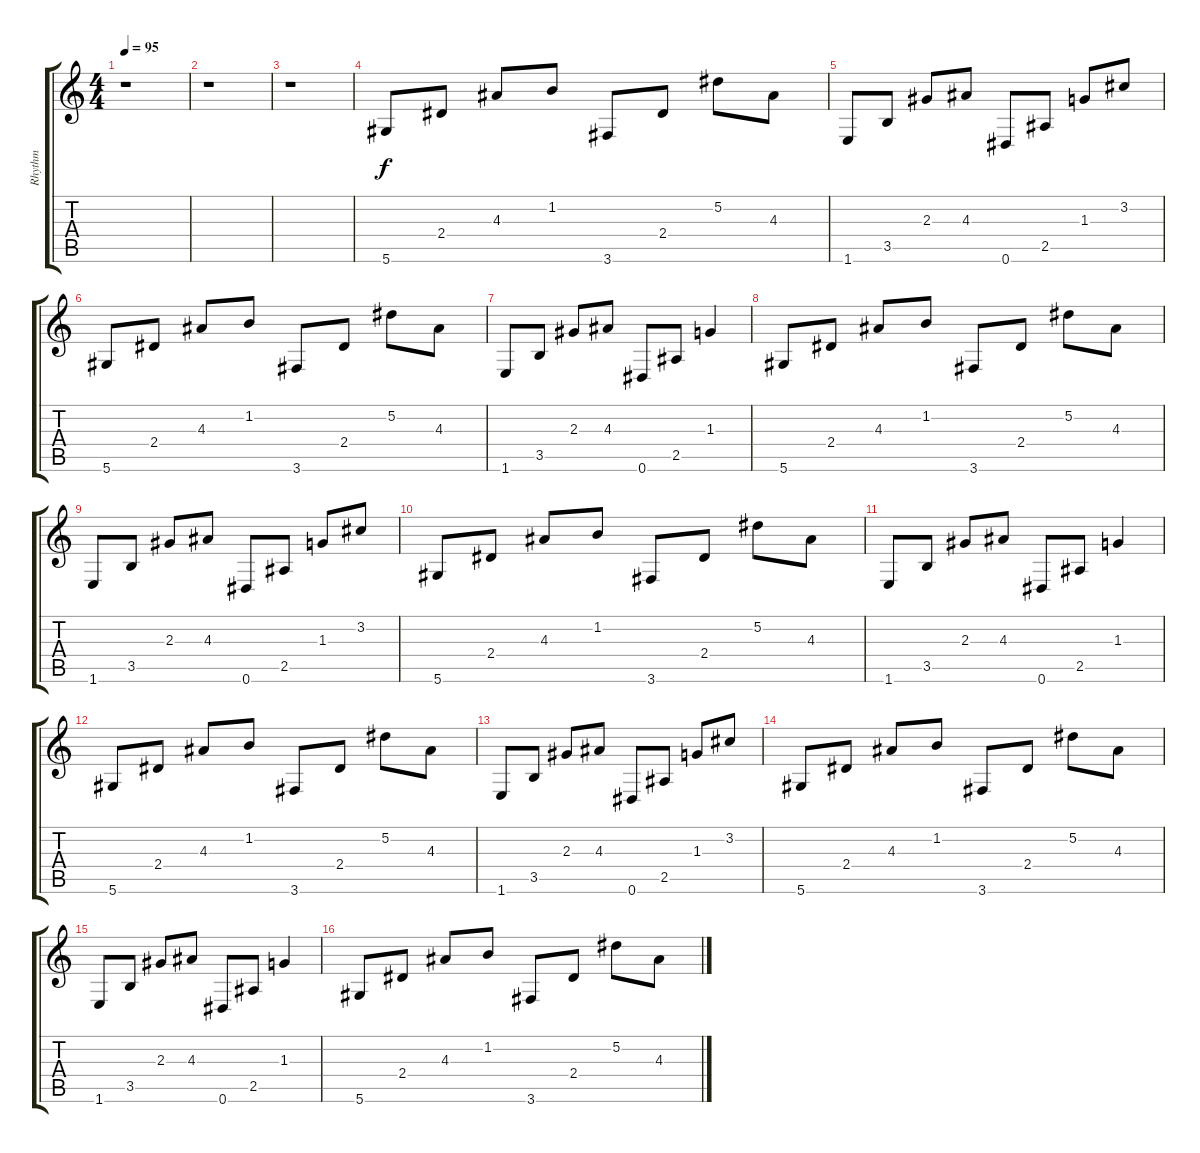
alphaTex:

\track ("Rhythm" "Rhythm") {instrument electricguitarjazz}
\staff {score tabs}
\tuning (Eb4 Bb3 Gb3 Db3 Ab2 Eb2) {hide}
\ts (4 4)
\tempo 95
\clef g2
\ks c
r.1{dy f} |
r.1 |
r.1 |
5.6.8 2.4.8 4.3.8 1.2.8 3.6.8 2.4.8 5.2.8 4.3.8 |
1.6.8 3.5.8 2.3.8 4.3.8 0.6.8 2.5.8 1.3.8 3.2.8 |
5.6.8 2.4.8 4.3.8 1.2.8 3.6.8 2.4.8 5.2.8 4.3.8 |
1.6.8 3.5.8 2.3.8 4.3.8 0.6.8 2.5.8 1.3.4 |
5.6.8 2.4.8 4.3.8 1.2.8 3.6.8 2.4.8 5.2.8 4.3.8 |
1.6.8 3.5.8 2.3.8 4.3.8 0.6.8 2.5.8 1.3.8 3.2.8 |
5.6.8 2.4.8 4.3.8 1.2.8 3.6.8 2.4.8 5.2.8 4.3.8 |
1.6.8 3.5.8 2.3.8 4.3.8 0.6.8 2.5.8 1.3.4 |
5.6.8 2.4.8 4.3.8 1.2.8 3.6.8 2.4.8 5.2.8 4.3.8 |
1.6.8 3.5.8 2.3.8 4.3.8 0.6.8 2.5.8 1.3.8 3.2.8 |
5.6.8 2.4.8 4.3.8 1.2.8 3.6.8 2.4.8 5.2.8 4.3.8 |
1.6.8 3.5.8 2.3.8 4.3.8 0.6.8 2.5.8 1.3.4 |
5.6.8 2.4.8 4.3.8 1.2.8 3.6.8 2.4.8 5.2.8 4.3.8
